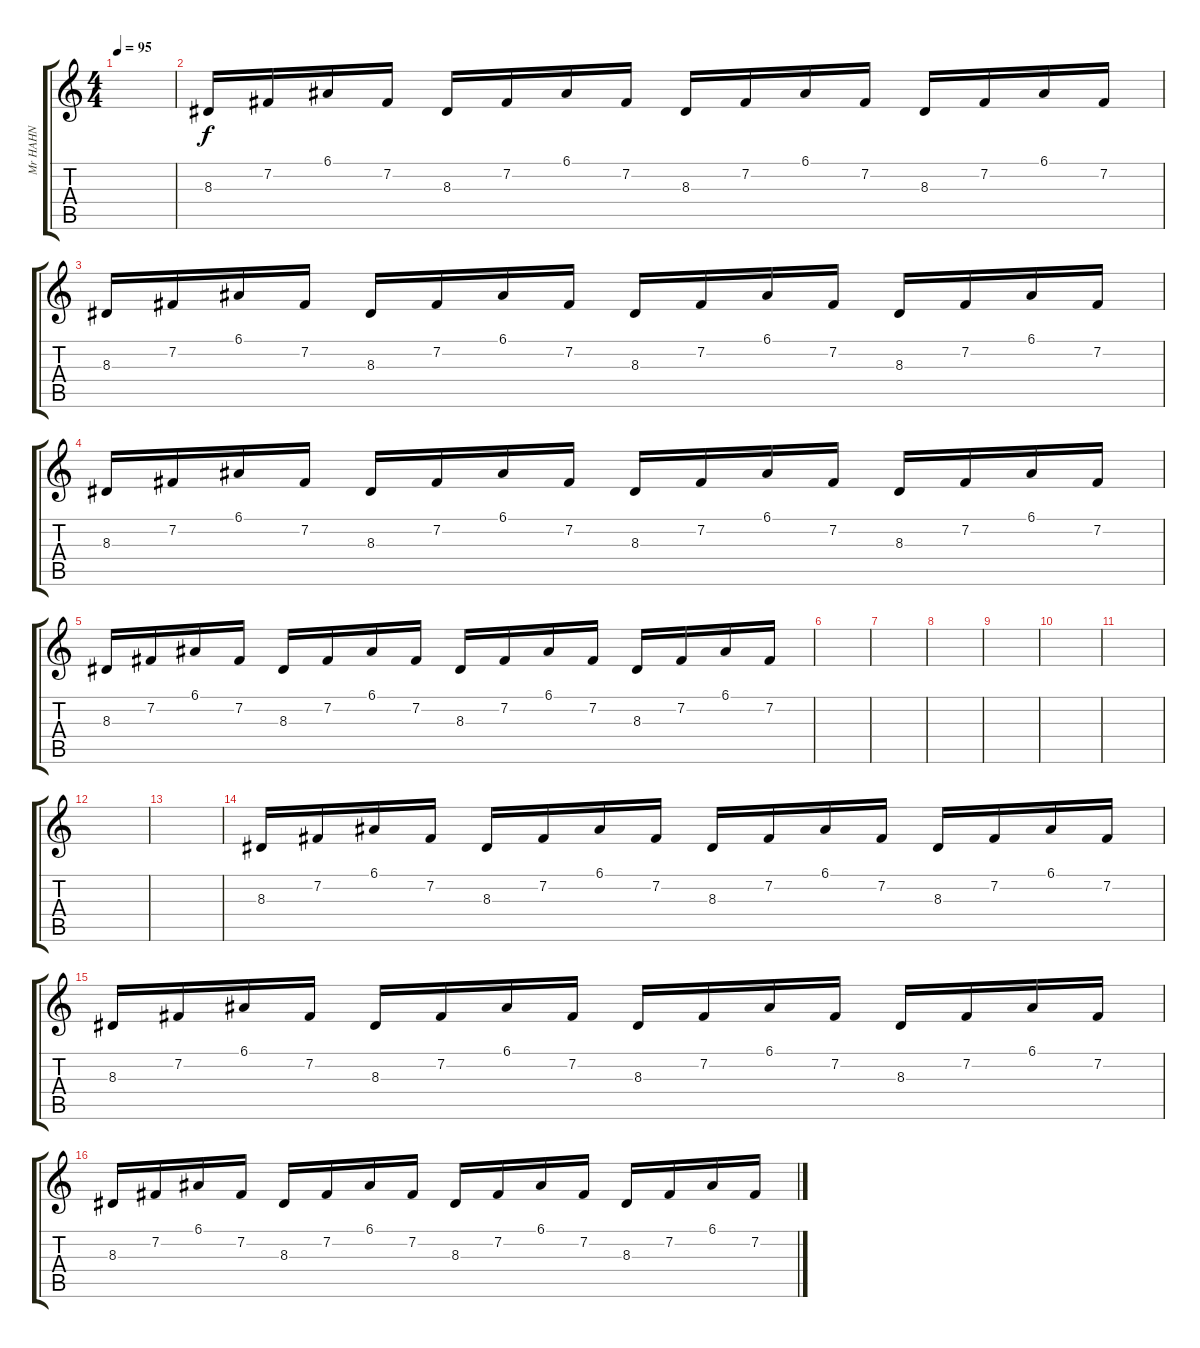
\track ("Mr HAHN" "Mr HAHN") {instrument pad2warm}
\staff {score tabs}
\tuning (E4 B3 G3 D3 A2 E2) {hide}
\ts (4 4)
\tempo 95
\clef g2
\ks c
|
8.3.16 7.2.16 6.1.16 7.2.16 8.3.16 7.2.16 6.1.16 7.2.16 8.3.16 7.2.16 6.1.16 7.2.16 8.3.16 7.2.16 6.1.16 7.2.16 |
8.3.16 7.2.16 6.1.16 7.2.16 8.3.16 7.2.16 6.1.16 7.2.16 8.3.16 7.2.16 6.1.16 7.2.16 8.3.16 7.2.16 6.1.16 7.2.16 |
8.3.16 7.2.16 6.1.16 7.2.16 8.3.16 7.2.16 6.1.16 7.2.16 8.3.16 7.2.16 6.1.16 7.2.16 8.3.16 7.2.16 6.1.16 7.2.16 |
8.3.16 7.2.16 6.1.16 7.2.16 8.3.16 7.2.16 6.1.16 7.2.16 8.3.16 7.2.16 6.1.16 7.2.16 8.3.16 7.2.16 6.1.16 7.2.16 |
|
|
|
|
|
|
|
|
8.3.16 7.2.16 6.1.16 7.2.16 8.3.16 7.2.16 6.1.16 7.2.16 8.3.16 7.2.16 6.1.16 7.2.16 8.3.16 7.2.16 6.1.16 7.2.16 |
8.3.16 7.2.16 6.1.16 7.2.16 8.3.16 7.2.16 6.1.16 7.2.16 8.3.16 7.2.16 6.1.16 7.2.16 8.3.16 7.2.16 6.1.16 7.2.16 |
8.3.16 7.2.16 6.1.16 7.2.16 8.3.16 7.2.16 6.1.16 7.2.16 8.3.16 7.2.16 6.1.16 7.2.16 8.3.16 7.2.16 6.1.16 7.2.16
